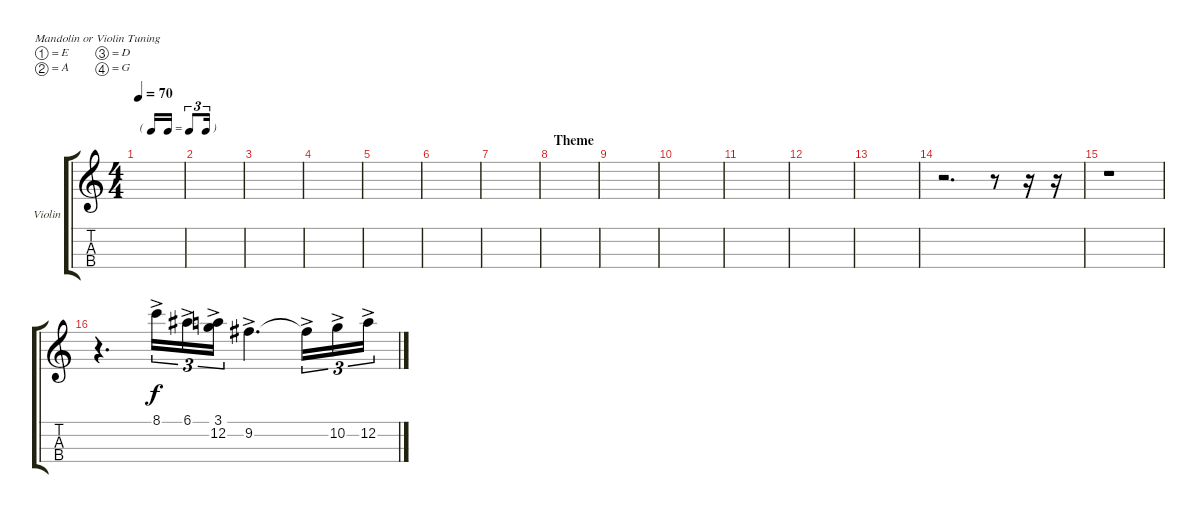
\bracketExtendMode groupsimilarinstruments
\firstSystemTrackNameOrientation horizontal
\otherSystemsTrackNameOrientation horizontal
\track ("Accordion" "Violin") {instrument violin}
\staff {score tabs}
\tuning (E5 A4 D4 G3)
\ts (4 4)
\tf triplet16th
\tempo 70
\clef g2
\ks aminor
|
|
|
|
|
|
|
\section ("" "Theme")
|
|
|
|
|
|
r.2{d} r.8 r.16 r.16 |
r.1 |
r.4{d} 8.1{ac}.16{tu (3 2)} 6.1{ac}.16{tu (3 2)} (3.1{ac} 12.2{ac}).16{tu (3 2)} 9.2{ac}.4{d} 9.2{ac t}.16{tu (3 2)} 10.2{ac}.16{tu (3 2)} 12.2{ac}.16{tu (3 2)}
